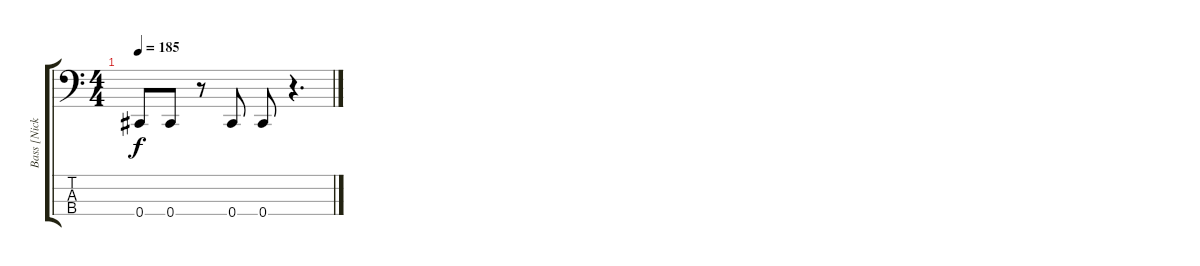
\track ("Bass [Nicklasson]" "Bass [Nick") {instrument electricbasspick}
\staff {score tabs}
\tuning (E2 B1 Gb1 Db1) {hide}
\ts (4 4)
\tempo 185
\clef f4
\ks c
0.4.8{dy f} 0.4.8 r.8 0.4.8 0.4.8 r.4{d}
